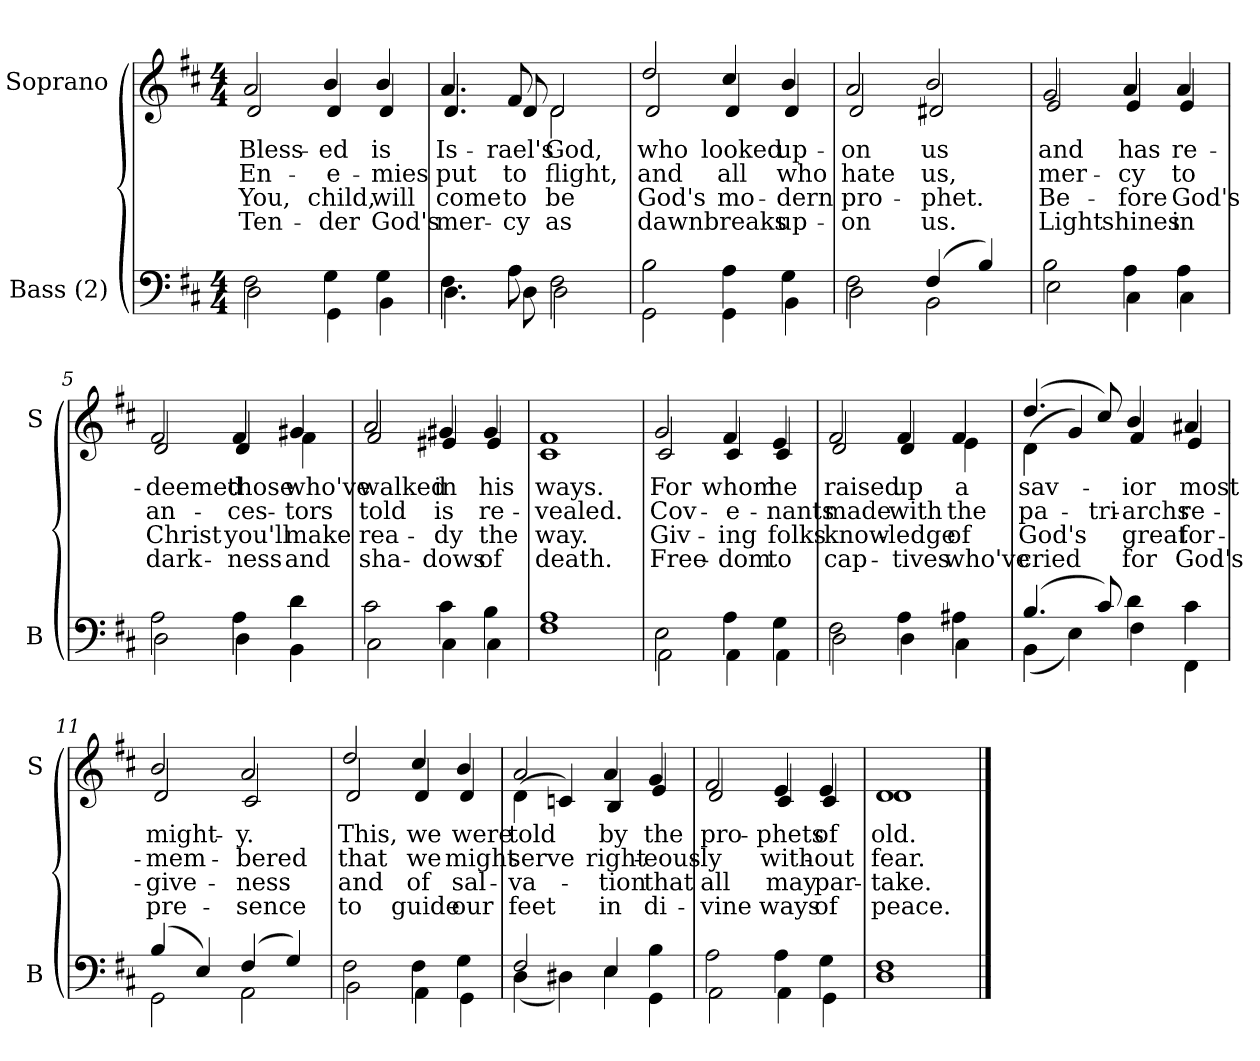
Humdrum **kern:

**kern	**kern	**text	**text	**text	**text
*part2	*part1	*part1	*part1	*part1	*part1
*staff2	*staff1	*staff1	*staff1	*staff1	*staff1
*I"Bass (2)	*I"Soprano	*	*	*	*
*I'B	*I'S	*	*	*	*
*clefF4	*clefG2	*	*	*	*
*k[f#c#]	*k[f#c#]	*	*	*	*
*M4/4	*M4/4	*	*	*	*
=	=	=	=	=	=
*^	*	*	*	*	*
!	!	!LO:TX:b:i:t=Verse	!	!	!	!
!	!	!	!LO:LY:b	!LO:LY:b	!LO:LY:b	!LO:LY:b
*	*	*^	*	*	*	*
2F#\	2D\	2a/	2d/	Bless-	En-	You,	Ten-
!	!	!	!	!LO:LY:b	!LO:LY:b	!LO:LY:b	!LO:LY:b
4G\	4GG\	4b/	4d/	-ed	-e-	child,	-der
!	!	!	!	!LO:LY:b	!LO:LY:b	!LO:LY:b	!LO:LY:b
4G\	4BB\	4b/	4d/	is	-mies	will	God's
=1	=1	=1	=1	=1	=1	=1	=1
!	!	!	!	!LO:LY:b	!LO:LY:b	!LO:LY:b	!LO:LY:b
4.F#\	4.D\	4.a/	4.d/	Is-	put	come	mer-
!	!	!	!	!LO:LY:b	!LO:LY:b	!LO:LY:b	!LO:LY:b
8A\	8D\	8f#/	8d/	-rael's	to	to	-cy
!	!	!	!	!LO:LY:b	!LO:LY:b	!LO:LY:b	!LO:LY:b
2F#\	2D\	2d/	2d\	God,	flight,	be	as
=2	=2	=2	=2	=2	=2	=2	=2
!	!	!	!	!LO:LY:b	!LO:LY:b	!LO:LY:b	!LO:LY:b
2B\	2GG\	2dd/	2d/	who	and	God's	dawn
!	!	!	!	!LO:LY:b	!LO:LY:b	!LO:LY:b	!LO:LY:b
4A\	4GG\	4cc#/	4d/	looked	all	mo-	breaks
!	!	!	!	!LO:LY:b	!LO:LY:b	!LO:LY:b	!LO:LY:b
4G\	4BB\	4b/	4d/	up-	who	-dern	up-
=3	=3	=3	=3	=3	=3	=3	=3
!	!	!	!	!LO:LY:b	!LO:LY:b	!LO:LY:b	!LO:LY:b
2F#\	2D\	2a/	2d/	-on	hate	pro-	-on
!	!	!	!	!LO:LY:b	!LO:LY:b	!LO:LY:b	!LO:LY:b
(>4F#/	2BB\	2b/	2d#X/	us	us,	-phet.	us.
4B/)	.	.	.	.	.	.	.
!!LO:LB:g=z	!!
=4	=4	=4	=4	=4	=4	=4	=4
!	!	!	!	!LO:LY:b	!LO:LY:b	!LO:LY:b	!LO:LY:b
2B\	2E\	2g/	2e/	and	mer-	Be-	Light
!	!	!	!	!LO:LY:b	!LO:LY:b	!LO:LY:b	!LO:LY:b
4A\	4C#\	4a/	4e/	has	-cy	-fore	shines
!	!	!	!	!LO:LY:b	!LO:LY:b	!LO:LY:b	!LO:LY:b
4A\	4C#\	4a/	4e/	re-	to	God's	in
=5	=5	=5	=5	=5	=5	=5	=5
!	!	!	!	!LO:LY:b	!LO:LY:b	!LO:LY:b	!LO:LY:b
2A\	2D\	2f#/	2d/	-deemed	an-	Christ	dark-
!	!	!	!	!LO:LY:b	!LO:LY:b	!LO:LY:b	!LO:LY:b
4A\	4D\	4f#/	4d/	those	-ces-	you'll	-ness
!	!	!	!	!LO:LY:b	!LO:LY:b	!LO:LY:b	!LO:LY:b
4d\	4BB\	4g#X/	4f#\	who've	-tors	make	and
=6	=6	=6	=6	=6	=6	=6	=6
!	!	!	!	!LO:LY:b	!LO:LY:b	!LO:LY:b	!LO:LY:b
2c#\	2C#\	2a/	2f#/	walked	told	rea-	sha-
!	!	!	!	!LO:LY:b	!LO:LY:b	!LO:LY:b	!LO:LY:b
4c#\	4C#\	4g#X/	4e#X/	in	is	-dy	-dows
!	!	!	!	!LO:LY:b	!LO:LY:b	!LO:LY:b	!LO:LY:b
4B\	4C#\	4g#/	4e#/	his	re-	the	of
=7	=7	=7	=7	=7	=7	=7	=7
!	!	!	!	!LO:LY:b	!LO:LY:b	!LO:LY:b	!LO:LY:b
1A	1F#	1f#	1c#	ways.	-vealed.	way.	death.
!!LO:LB:g=z	!!
=8	=8	=8	=8	=8	=8	=8	=8
!	!	!	!	!LO:LY:b	!LO:LY:b	!LO:LY:b	!LO:LY:b
2E\	2AA\	2g/	2c#/	For	Cov-	Giv-	Free-
!	!	!	!	!LO:LY:b	!LO:LY:b	!LO:LY:b	!LO:LY:b
4A\	4AA\	4f#/	4c#/	whom	-e-	-ing	-dom
!	!	!	!	!LO:LY:b	!LO:LY:b	!LO:LY:b	!LO:LY:b
4G\	4AA\	4e/	4c#/	he	-nants	folks	to
=9	=9	=9	=9	=9	=9	=9	=9
!	!	!	!	!LO:LY:b	!LO:LY:b	!LO:LY:b	!LO:LY:b
2F#\	2D\	2f#/	2d/	raised	made	know-	cap-
!	!	!	!	!LO:LY:b	!LO:LY:b	!LO:LY:b	!LO:LY:b
4A\	4D\	4f#/	4d/	up	with	-ledge	-tives
!	!	!	!	!LO:LY:b	!LO:LY:b	!LO:LY:b	!LO:LY:b
4A#X\	4C#\	4f#/	4e\	a	the	of	who've
=10	=10	=10	=10	=10	=10	=10	=10
!	!	!	!	!LO:LY:b	!LO:LY:b	!LO:LY:b	!LO:LY:b
(>4.B/	(<4BB\	(>4.dd/	(<4d\	sav-	pa-	God's	cried
.	4E\)	.	4g/)	.	.	.	.
!	!	!	!	!	!LO:LY:b	!	!
8c#/)	.	8cc#/)	.	.	-tri-	.	.
!	!	!	!	!LO:LY:b	!LO:LY:b	!LO:LY:b	!LO:LY:b
4d\	4F#\	4b/	4f#/	-ior	-archs	great	for
!	!	!	!	!LO:LY:b	!LO:LY:b	!LO:LY:b	!LO:LY:b
4c#\	4FF#\	4a#X/	4e/	most	re-	for-	God's
=11	=11	=11	=11	=11	=11	=11	=11
!	!	!	!	!LO:LY:b	!LO:LY:b	!LO:LY:b	!LO:LY:b
(>4B/	2GG\	2b/	2d/	might-	-mem-	-give-	pre-
4E/)	.	.	.	.	.	.	.
!	!	!	!	!LO:LY:b	!LO:LY:b	!LO:LY:b	!LO:LY:b
(>4F#/	2AA\	2a/	2c#/	-y.	-bered	-ness	-sence
4G/)	.	.	.	.	.	.	.
!!LO:LB:g=z	!!
=12	=12	=12	=12	=12	=12	=12	=12
!	!	!	!	!LO:LY:b	!LO:LY:b	!LO:LY:b	!LO:LY:b
2F#\	2BB\	2dd/	2d/	This,	that	and	to
!	!	!	!	!LO:LY:b	!LO:LY:b	!LO:LY:b	!LO:LY:b
4F#\	4AA\	4cc#/	4d/	we	we	of	guide
!	!	!	!	!LO:LY:b	!LO:LY:b	!LO:LY:b	!LO:LY:b
4G\	4GG\	4b/	4d/	were	might	sal-	our
=13	=13	=13	=13	=13	=13	=13	=13
!	!	!	!	!LO:LY:b	!LO:LY:b	!LO:LY:b	!LO:LY:b
2F#/	(<4D\	2a/	(<4d\	told	serve	-va-	feet
.	4D#X\)	.	4cn/)	.	.	.	.
!	!	!	!	!LO:LY:b	!LO:LY:b	!LO:LY:b	!LO:LY:b
4E/	4E\	4a/	4B/	by	right-	-tion	in
!	!	!	!	!LO:LY:b	!LO:LY:b	!LO:LY:b	!LO:LY:b
4B\	4GG\	4g/	4e/	the	-eous-	that	di-
=14	=14	=14	=14	=14	=14	=14	=14
!	!	!	!	!LO:LY:b	!LO:LY:b	!LO:LY:b	!LO:LY:b
2A\	2AA\	2f#/	2d/	pro-	-ly	all	-vine
!	!	!	!	!LO:LY:b	!LO:LY:b	!LO:LY:b	!LO:LY:b
4A\	4AA\	4e/	4c#/	-phets	with-	may	ways
!	!	!	!	!LO:LY:b	!LO:LY:b	!LO:LY:b	!LO:LY:b
4G\	4GG\	4e/	4c#/	of	-out	par-	of
=15	=15	=15	=15	=15	=15	=15	=15
!	!	!	!	!LO:LY:b	!LO:LY:b	!LO:LY:b	!LO:LY:b
1F#	1D	1d	1d	old.	fear.	-take.	peace.
*v	*v	*	*	*	*	*	*
*	*v	*v	*	*	*	*
==	==	==	==	==	==
*-	*-	*-	*-	*-	*-
